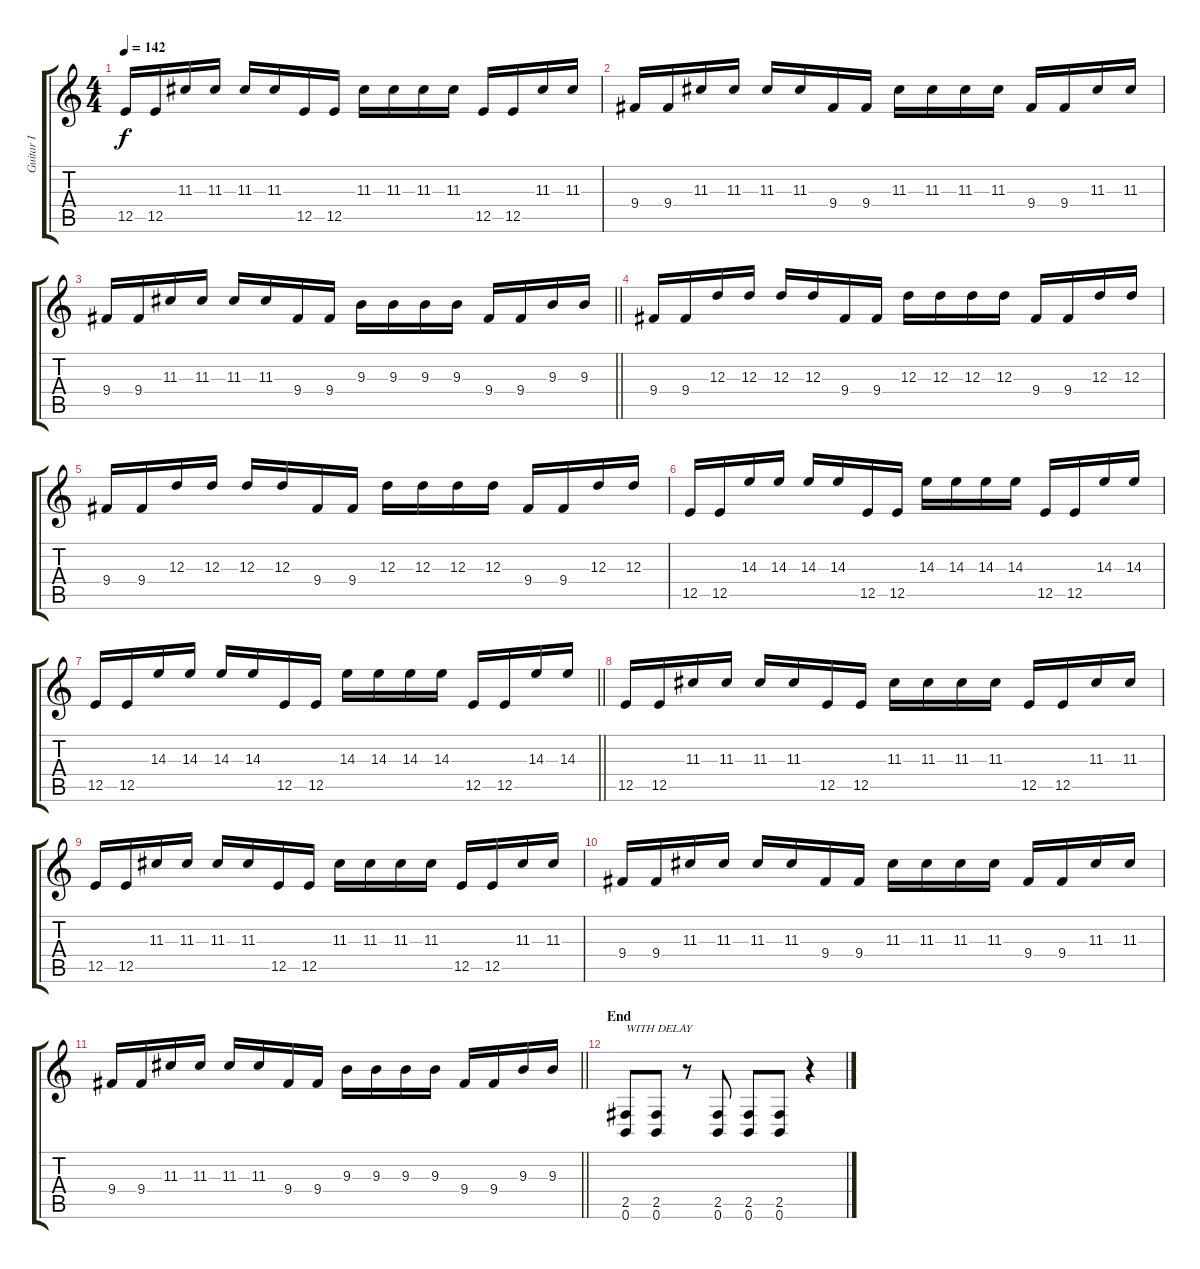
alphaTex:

\track ("Guitar I" "Guitar I") {instrument distortionguitar}
\staff {score tabs}
\tuning (B3 Gb3 D3 A2 E2 B1) {hide}
\ts (4 4)
\tempo 142
\clef g2
\ks c
12.5.16{dy f} 12.5.16 11.3.16 11.3.16 11.3.16 11.3.16 12.5.16 12.5.16 11.3.16 11.3.16 11.3.16 11.3.16 12.5.16 12.5.16 11.3.16 11.3.16 |
9.4.16 9.4.16 11.3.16 11.3.16 11.3.16 11.3.16 9.4.16 9.4.16 11.3.16 11.3.16 11.3.16 11.3.16 9.4.16 9.4.16 11.3.16 11.3.16 |
\barLineRight lightlight
9.4.16 9.4.16 11.3.16 11.3.16 11.3.16 11.3.16 9.4.16 9.4.16 9.3.16 9.3.16 9.3.16 9.3.16 9.4.16 9.4.16 9.3.16 9.3.16 |
\section ("" "")
9.4.16 9.4.16 12.3.16 12.3.16 12.3.16 12.3.16 9.4.16 9.4.16 12.3.16 12.3.16 12.3.16 12.3.16 9.4.16 9.4.16 12.3.16 12.3.16 |
9.4.16 9.4.16 12.3.16 12.3.16 12.3.16 12.3.16 9.4.16 9.4.16 12.3.16 12.3.16 12.3.16 12.3.16 9.4.16 9.4.16 12.3.16 12.3.16 |
12.5.16 12.5.16 14.3.16 14.3.16 14.3.16 14.3.16 12.5.16 12.5.16 14.3.16 14.3.16 14.3.16 14.3.16 12.5.16 12.5.16 14.3.16 14.3.16 |
\barLineRight lightlight
12.5.16 12.5.16 14.3.16 14.3.16 14.3.16 14.3.16 12.5.16 12.5.16 14.3.16 14.3.16 14.3.16 14.3.16 12.5.16 12.5.16 14.3.16 14.3.16 |
\section ("" "")
12.5.16 12.5.16 11.3.16 11.3.16 11.3.16 11.3.16 12.5.16 12.5.16 11.3.16 11.3.16 11.3.16 11.3.16 12.5.16 12.5.16 11.3.16 11.3.16 |
12.5.16 12.5.16 11.3.16 11.3.16 11.3.16 11.3.16 12.5.16 12.5.16 11.3.16 11.3.16 11.3.16 11.3.16 12.5.16 12.5.16 11.3.16 11.3.16 |
9.4.16 9.4.16 11.3.16 11.3.16 11.3.16 11.3.16 9.4.16 9.4.16 11.3.16 11.3.16 11.3.16 11.3.16 9.4.16 9.4.16 11.3.16 11.3.16 |
\barLineRight lightlight
9.4.16 9.4.16 11.3.16 11.3.16 11.3.16 11.3.16 9.4.16 9.4.16 9.3.16 9.3.16 9.3.16 9.3.16 9.4.16 9.4.16 9.3.16 9.3.16 |
\section ("" "End")
(2.5 0.6).8{txt "WITH DELAY" volume 12} (2.5 0.6).8 r.8 (2.5 0.6).8 (2.5 0.6).8 (2.5 0.6).8 r.4
